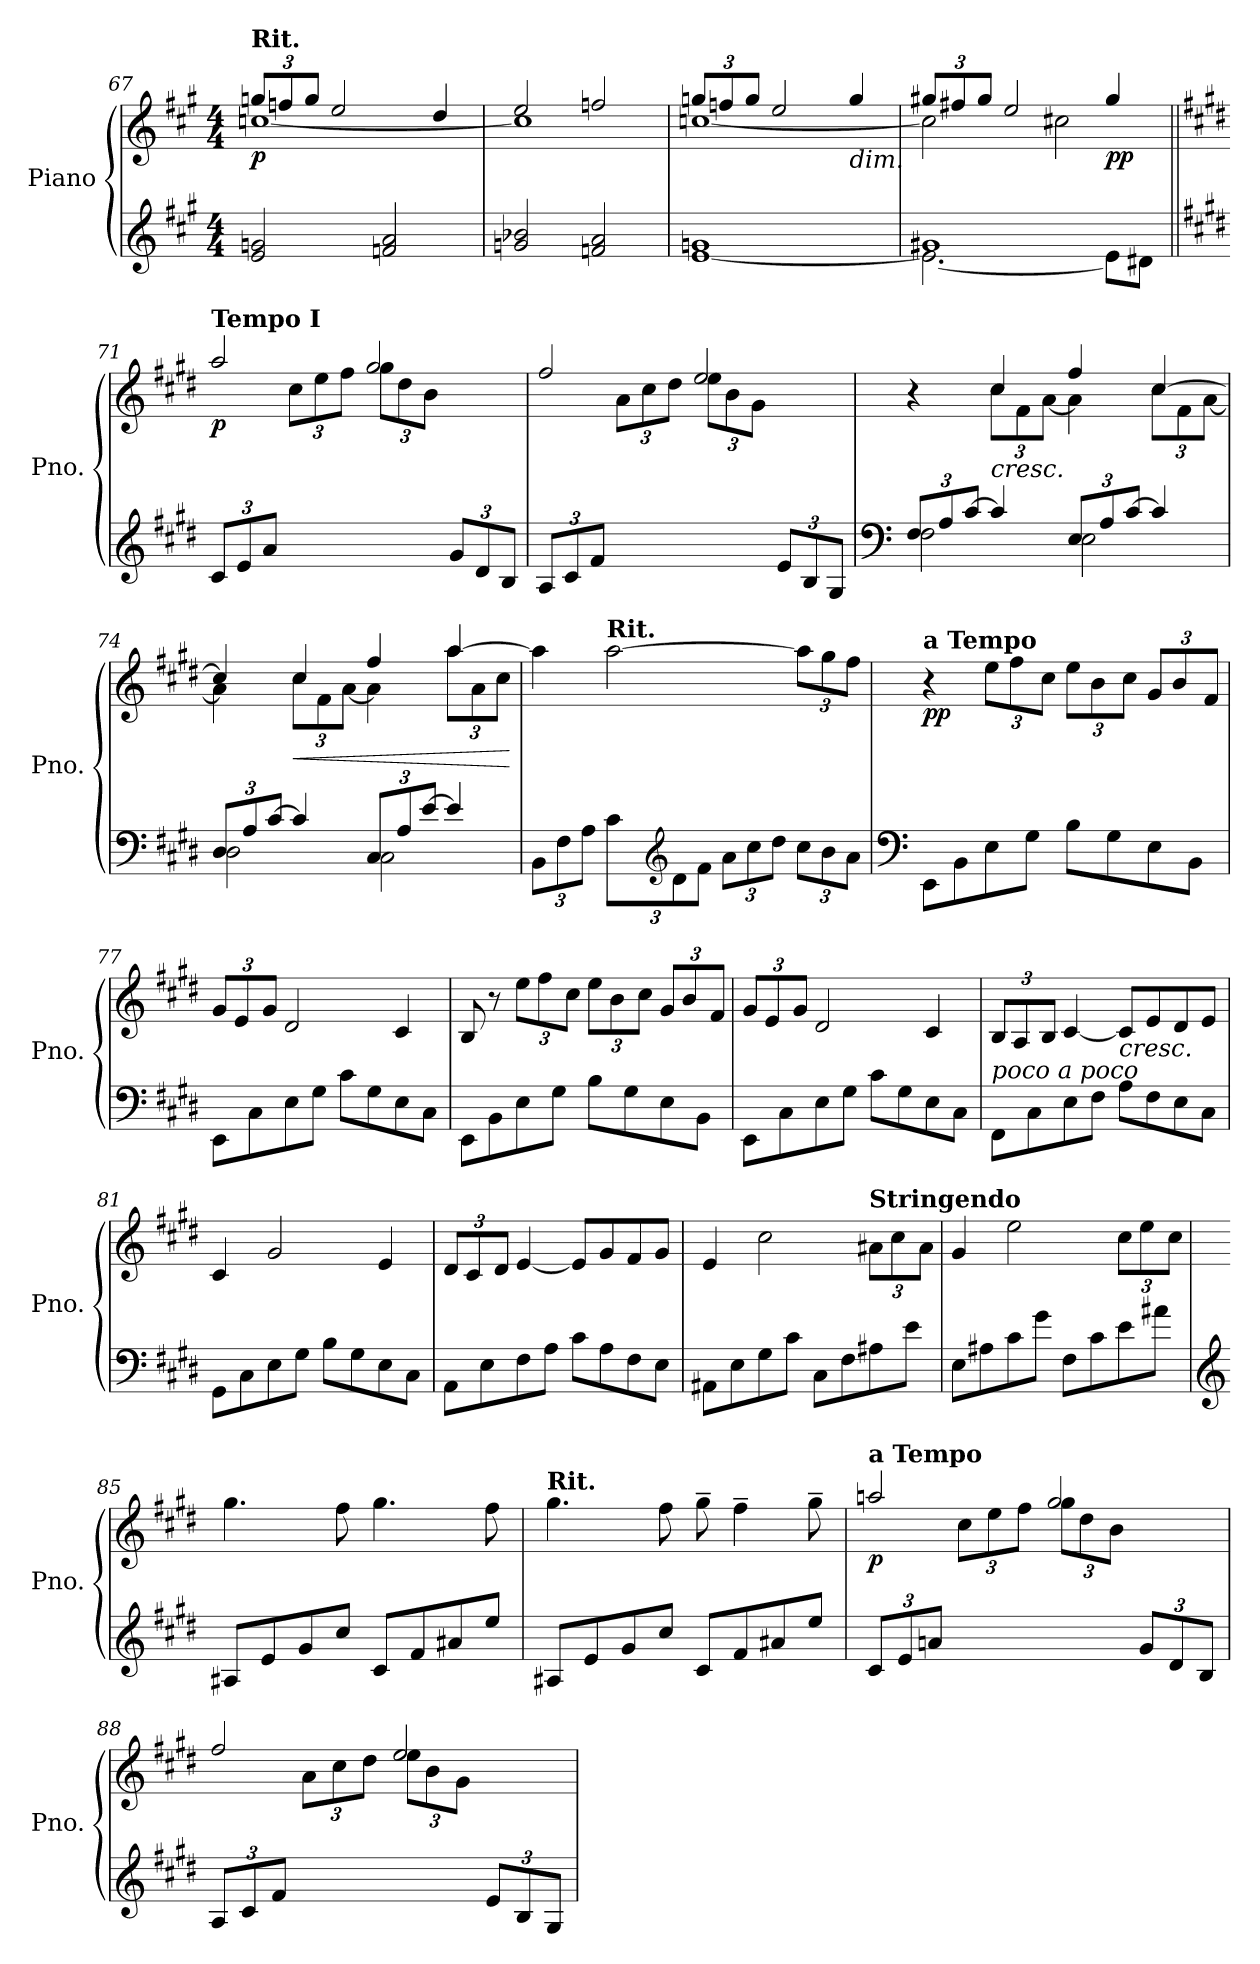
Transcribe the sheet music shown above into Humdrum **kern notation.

**kern	**kern	**dynam
*part1	*part1	*part1
*staff2	*staff1	*staff1/2
*I"Piano	*	*
*I'Pno.	*	*
*clefG2	*clefG2	*
*k[f#c#g#]	*k[f#c#g#]	*
*M4/4	*M4/4	*
*	*Xbrackettup	*
=67	=67	=67
*	*^	*
!	!LO:TX:a:B:t=Rit.	!	!
!	!	!	!LO:DY:b
2e/ 2gn/	12ggn/L	[1ccn	p
.	12ffn/	.	.
.	12gg/J	.	.
.	2ee/	.	.
2fn/ 2a/	.	.	.
.	4dd/	.	.
=68	=68	=68	=68
2gn/ 2b-X/	2ee/	1cc]	.
2fn/ 2a/	2ffn/	.	.
!!LO:LB:g=z	!!
=69	=69	=69	=69
*^	*	*	*
1gn	[1e	12ggn/L	[1ccn	.
.	.	12ffn/	.	.
.	.	12gg/J	.	.
.	.	2ee/	.	.
!	!	!LO:TX:b:i:t=dim.	!	!
.	.	4gg/	.	.
=70	=70	=70	=70	=70
1g#X	2.e\_	12gg#X/L	2cc\]	.
.	.	12ff#X/	.	.
.	.	12gg#/J	.	.
.	.	2ee/	.	.
.	.	.	2cc#X\	.
!	!	!	!	!LO:DY:b
.	8e\L]	4gg#/	.	pp
.	8d#X\J	.	.	.
*v	*v	*	*	*
=71||	=71||	=71||	=71||
*k[f#c#g#d#]	*k[f#c#g#d#]	*	*
*Xbrackettup	*	*	*
*^	*	*	*
!	!	!LO:TX:a:B:t=Tempo I	!	!
!	!	!	!	!LO:DY:b
*v	*v	*	*	*
12c#/L	2aa/	4ryy	p
12e/	.	.	.
12a/J	.	.	.
4ryy	.	12cc#\L	.
.	.	12ee\	.
.	.	12ff#\J	.
4ryy	2gg#/	12gg#\L	.
.	.	12dd#\	.
.	.	12b\J	.
12g#/L	.	4ryy	.
12d#/	.	.	.
12B/J	.	.	.
=72	=72	=72	=72
12A/L	2ff#/	4ryy	.
12c#/	.	.	.
12f#/J	.	.	.
4ryy	.	12a\L	.
.	.	12cc#\	.
.	.	12dd#\J	.
4ryy	2ee/	12ee\L	.
.	.	12b\	.
.	.	12g#\J	.
12e/L	.	4ryy	.
12B/	.	.	.
12G#/J	.	.	.
!!LO:LB:g=z	!!
=73	=73	=73	=73
*clefF4	*	*	*
*^	*	*	*
12F#/L	2F#\	4r	4ryy	.
12A/	.	.	.	.
[12c#/J	.	.	.	.
!	!	!	!	!LO:HP:b
4c#/]	.	4cc#/	12cc#\L	<
.	.	.	12f#\	.
.	.	.	[12a\J	.
12E/L	2E\	4ff#/	4a\]	.
12A/	.	.	.	.
[12c#/J	.	.	.	.
4c#/]	.	[4cc#/	12cc#\L	.
.	.	.	12f#\	.
.	.	.	[12a\J	.
=74	=74	=74	=74	=74
12D#/L	2D#\	4cc#/]	4a\]	.
12A/	.	.	.	.
[12c#/J	.	.	.	.
!	!	!	!	!LO:HP:b
4c#/]	.	4cc#/	12cc#\L	<
.	.	.	12f#\	.
.	.	.	[12a\J	.
12C#/L	2C#\	4ff#/	4a\]	.
12A/	.	.	.	.
[12e/J	.	.	.	.
4e/]	.	[4aa/	12aa\L	.
.	.	.	12a\	.
.	.	.	12cc#\J	.
*v	*v	*	*	*
*	*v	*v	*
.	.	[
=75	=75	=75
12BB\L	4aa\]	.
12F#\	.	.
12A\J	.	.
!	!LO:TX:a:B:t=Rit.	!
12c#\L	[2aa\	.
*clefG2	*	*
12d#\	.	.
12f#\J	.	.
12a\L	.	.
12cc#\	.	.
12dd#\J	.	.
12cc#\L	12aa\L]	.
12b\	12gg#\	.
12a\J	12ff#\J	[
=76	=76	=76
*clefF4	*	*
!	!LO:TX:a:B:t=a Tempo	!
!	!	!LO:DY:b
8EE\L	4r	pp
8BB\	.	.
8E\	12ee\L	.
.	12ff#\	.
8G#\J	.	.
.	12cc#\J	.
8B\L	12ee\L	.
.	12b\	.
8G#\	.	.
.	12cc#\J	.
8E\	12g#/L	.
.	12b/	.
8BB\J	.	.
.	12f#/J	.
!!LO:LB:g=z
=77	=77	=77
8EE\L	12g#/L	.
.	12e/	.
8C#\	.	.
.	12g#/J	.
8E\	2d#/	.
8G#\J	.	.
8c#\L	.	.
8G#\	.	.
8E\	4c#/	.
8C#\J	.	.
=78	=78	=78
8EE\L	8B/	.
8BB\	8r	.
8E\	12ee\L	.
.	12ff#\	.
8G#\J	.	.
.	12cc#\J	.
8B\L	12ee\L	.
.	12b\	.
8G#\	.	.
.	12cc#\J	.
8E\	12g#/L	.
.	12b/	.
8BB\J	.	.
.	12f#/J	.
=79	=79	=79
8EE\L	12g#/L	.
.	12e/	.
8C#\	.	.
.	12g#/J	.
8E\	2d#/	.
8G#\J	.	.
8c#\L	.	.
8G#\	.	.
8E\	4c#/	.
8C#\J	.	.
=80	=80	=80
!LO:TX:a:i:t=poco a poco	!	!
8FF#\L	12B/L	.
.	12A/	.
8C#\	.	.
.	12B/J	.
8E\	[4c#/	.
8F#\J	.	.
!	!LO:TX:b:i:t=cresc.	!
8A\L	8c#/L]	.
8F#\	8e/	.
8E\	8d#/	.
8C#\J	8e/J	.
=81	=81	=81
8GG#\L	4c#/	.
8C#\	.	.
8E\	2g#/	.
8G#\J	.	.
8B\L	.	.
8G#\	.	.
8E\	4e/	.
8C#\J	.	.
!!LO:LB:g=z
=82	=82	=82
8AA\L	12d#/L	.
.	12c#/	.
8E\	.	.
.	12d#/J	.
8F#\	[4e/	.
8A\J	.	.
8c#\L	8e/L]	.
8A\	8g#/	.
8F#\	8f#/	.
8E\J	8g#/J	.
=83	=83	=83
8AA#X\L	4e/	.
8E\	.	.
8G#\	2cc#\	.
8c#\J	.	.
8C#\L	.	.
8F#\	.	.
!	!LO:TX:a:B:t=Stringendo	!
8A#X\	12a#X\L	.
.	12cc#\	.
8e\J	.	.
.	12a#\J	.
=84	=84	=84
8E\L	4g#/	.
8A#X\	.	.
8c#\	2ee\	.
8g#\J	.	.
8F#\L	.	.
8c#\	.	.
8e\	12cc#\L	.
.	12ee\	.
8a#X\J	.	.
.	12cc#\J	.
=85	=85	=85
*clefG2	*	*
8A#X/L	4.gg#\	.
8e/	.	.
8g#/	.	.
8cc#/J	8ff#\	.
8c#/L	4.gg#\	.
8f#/	.	.
8a#X/	.	.
8ee/J	8ff#\	.
=86	=86	=86
!	!LO:TX:a:B:t=Rit.	!
8A#X/L	4.gg#\	.
8e/	.	.
8g#/	.	.
8cc#/J	8ff#\	.
8c#/L	8gg#~\	.
8f#/	4ff#~\	.
8a#X/	.	.
8ee/J	8gg#~\	.
!!LO:PB:g=z
=87	=87	=87
*^	*^	*
!	!	!LO:TX:a:B:t=a Tempo	!	!
!	!	!	!	!LO:DY:b
12c#/L	2.ryy	2aan/	4ryy	p
12e/	.	.	.	.
12an/J	.	.	.	.
4ryy	.	.	12cc#\L	.
.	.	.	12ee\	.
.	.	.	12ff#\J	.
4ryy	.	2gg#/	12gg#\L	.
.	.	.	12dd#\	.
.	.	.	12b\J	.
12g#/L	4ryy	.	4ryy	.
12d#/	.	.	.	.
12B/J	.	.	.	.
=88	=88	=88	=88	=88
12A/L	2.ryy	2ff#/	4ryy	.
12c#/	.	.	.	.
12f#/J	.	.	.	.
4ryy	.	.	12a\L	.
.	.	.	12cc#\	.
.	.	.	12dd#\J	.
4ryy	.	2ee/	12ee\L	.
.	.	.	12b\	.
.	.	.	12g#\J	.
12e/L	4ryy	.	4ryy	.
12B/	.	.	.	.
12G#/J	.	.	.	.
*v	*v	*	*	*
*	*v	*v	*
=	=	=
*-	*-	*-
